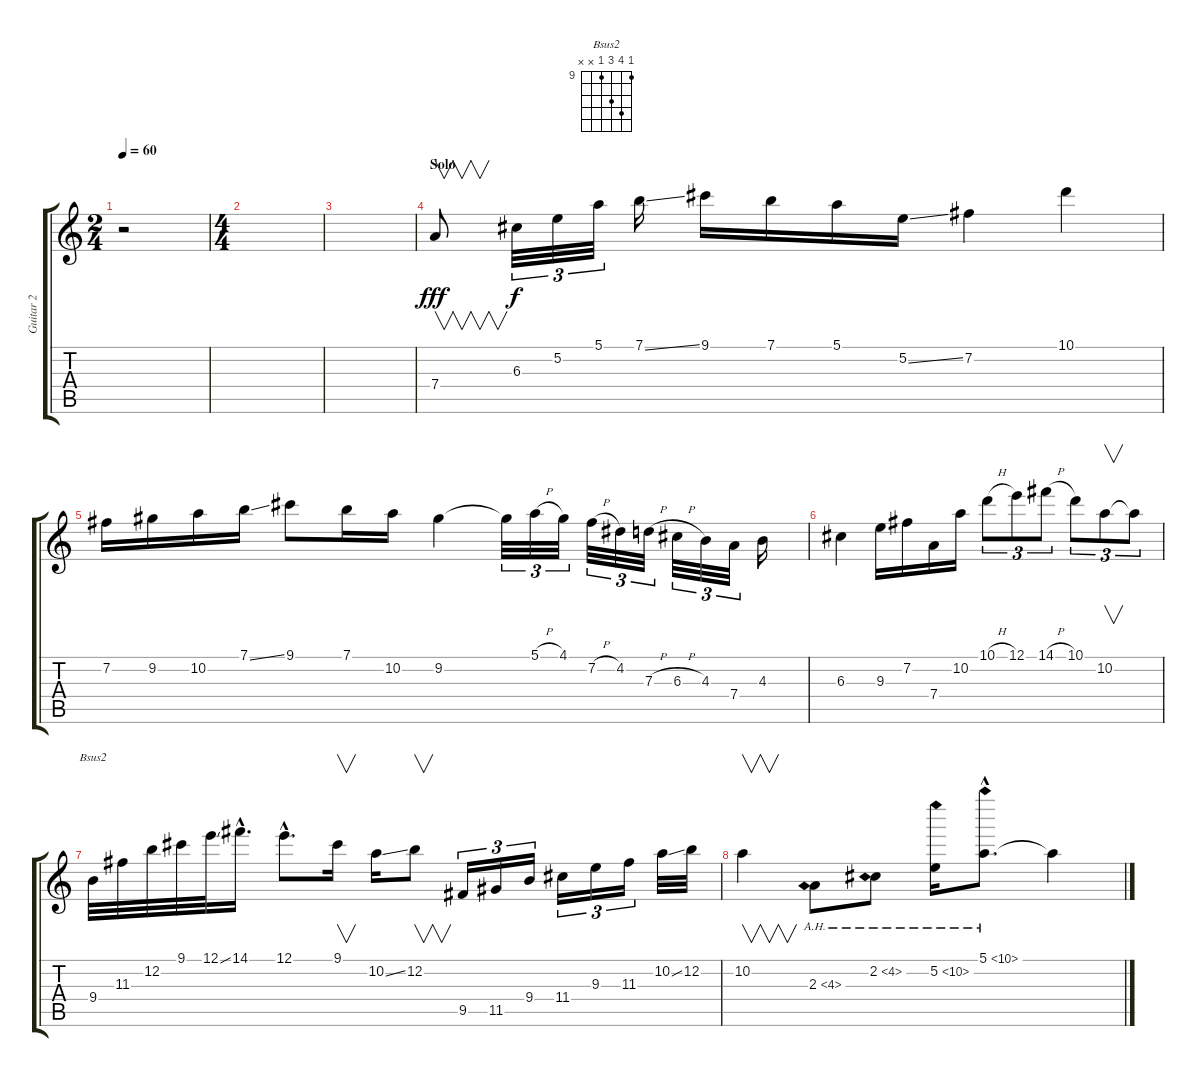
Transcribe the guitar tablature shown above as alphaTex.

\track ("Guitar 2" "Guitar 2") {instrument acousticguitarnylon}
\staff {score tabs}
\tuning (E4 B3 G3 D3 A2 E2) {hide}
\chord ("Bsus2" 9 12 11 9 x x) {firstfret 9}
\ts (2 4)
\tempo 60
\clef g2
\ks c
r.2{dy mp} |
\ts (4 4)
|
|
\section ("" "Solo")
7.4.8{v dy fff volume 12} 6.3.32{tu (3 2) dy f} 5.2.32{tu (3 2)} 5.1.32{tu (3 2)} 7.1{ss}.16 9.1.16 7.1.16 5.1.16 5.2{ss}.16 7.2.4 10.1.4 |
7.2.16 9.2.16 10.2.16 7.1{ss}.16 9.1.8 7.1.16 10.2.16 9.2.4 9.2{t}.32{tu (3 2)} 5.1{h}.32{tu (3 2)} 4.1.32{tu (3 2)} 7.2{h}.32{tu (3 2)} 4.2.32{tu (3 2)} 7.3{h}.32{tu (3 2)} 6.3{h}.32{tu (3 2)} 4.3.32{tu (3 2)} 7.4.32{tu (3 2)} 4.3.16 |
6.3.4 9.3.16 7.2.16 7.4.16 10.2.16 10.1{h}.8{tu (3 2)} 12.1.8{tu (3 2)} 14.1{h}.8{tu (3 2)} 10.1.8{tu (3 2)} 10.2.8{v tu (3 2)} 10.2{t}.8{tu (3 2)} |
9.4.32{ch "Bsus2"} 11.3.32 12.2.32 9.1.32 12.1{ss}.32 14.1{hac}.16{d} 12.1{hac}.8{d} 9.1.16{v} 10.2{ss}.16 12.2.8{v} 9.5.16{tu (3 2)} 11.5.16{tu (3 2)} 9.4.16{tu (3 2)} 11.4.16{tu (3 2)} 9.3.16{tu (3 2)} 11.3.16{tu (3 2)} 10.2{ss}.32 12.2.32 |
10.2.4{v} 2.3{ah 2}.8 2.2{ah 2}.8 5.2{ah 5}.16 5.1{ah 5 hac}.8{d} 5.1{t}.4
